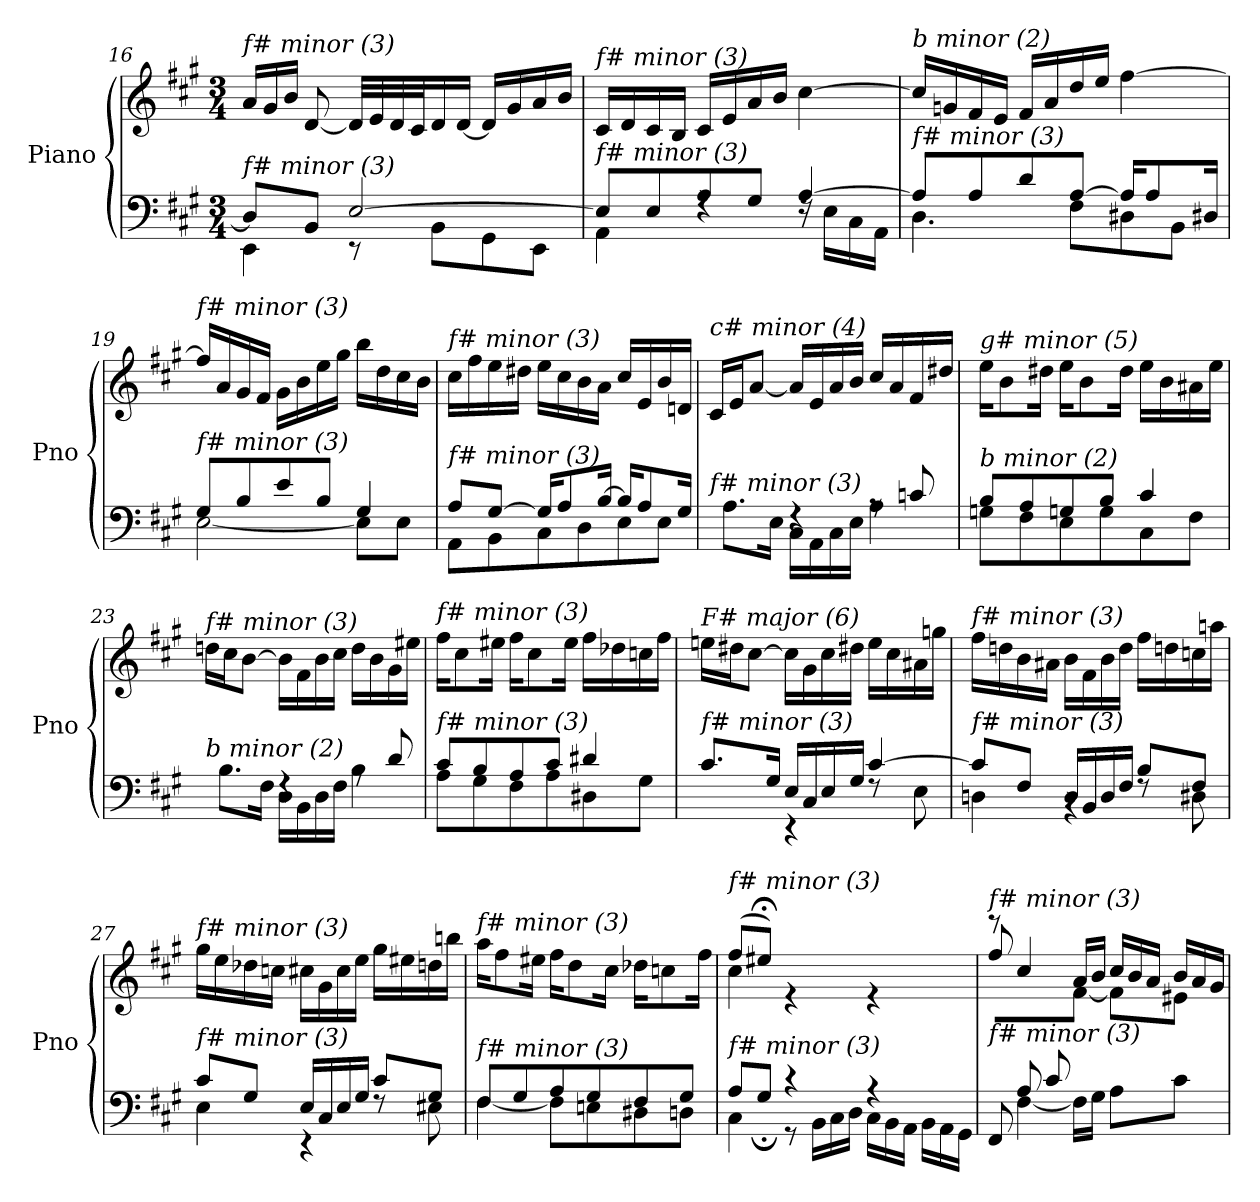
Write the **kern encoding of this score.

**kern	**kern
*part1	*part1
*staff2	*staff1
*I"Piano	*
*I'Pno	*
!!LO:PB:g=z
*clefF4	*clefG2
*k[f#c#g#]	*k[f#c#g#]
*M3/4	*M3/4
=16	=16
*^	*
*	*	*Xtuplet
!	!	!LO:TX:i:t=f# minor (3)
!LO:TX:i:t=f# minor (3)	!	!
8D/L]	4EE\	24a/LL
.	.	24g#/
.	.	24b/JJ
8BB/J	.	[8d/
[2E/	8r	32d/LLL]
.	.	32e/
.	.	32d/
.	.	32c#/J
.	8BB\L	16d/
.	.	[16d/JJ
.	8GG#\	16d/LL]
.	.	16g#/
.	8EE\J	16a/
.	.	16b/JJ
=17	=17	=17
!	!	!LO:TX:i:t=f# minor (3)
!LO:TX:i:t=f# minor (3)	!	!
8E/L]	4AA\	16c#/LL
.	.	16d/
8E/	.	16c#/
.	.	16B/JJ
8A/	4rF	16c#/LL
.	.	16e/
8G#/J	.	16a/
.	.	16b/JJ
[4A/	16rF	[4cc#\
.	16E\LL	.
.	16C#\	.
.	16AA\JJ	.
=18	=18	=18
!	!	!LO:TX:i:t=b minor (2)
!LO:TX:i:t=f# minor (3)	!	!
8A/L]	4.D\	16cc#/LL]
.	.	16gn/
8A/	.	16f#/
.	.	16e/JJ
8d/	.	16f#/LL
.	.	16a/
[8A/J	8F#\L	16dd/
.	.	16ee/JJ
16A/KL]	8D#X\	[4ff#\
8A/	.	.
.	8BB\J	.
16D#X/Jk	.	.
=19	=19	=19
!	!	!LO:TX:i:t=f# minor (3)
!LO:TX:i:t=f# minor (3)	!	!
8G#/L	[2E\	16ff#/LL]
.	.	16a/
8B/	.	16g#/
.	.	16f#/JJ
8e/	.	16g#\LL
.	.	16b\
8B/J	.	16ee\
.	.	16gg#\JJ
4G#/	8E\L]	16bb\LL
.	.	16dd\
.	8E\J	16cc#\
.	.	16b\JJ
!!LO:LB:g=z
=20	=20	=20
!	!	!LO:TX:i:t=f# minor (3)
!LO:TX:i:t=f# minor (3)	!	!
8A/L	8AA\L	16cc#\LL
.	.	16ff#\
[8G#/J	8BB\	16ee\
.	.	16dd#X\JJ
16G#/KL]	8C#\	16ee\LL
8A/	.	16cc#\
.	8D\	16b\
[16B/Jk	.	16a\JJ
16B/KL]	8E\	16cc#/LL
8A/	.	16e/
.	8E\J	16b/
16G#/Jk	.	16dn/JJ
=21	=21	=21
!	!	!LO:TX:i:t=c# minor (4)
!LO:TX:i:t=f# minor (3)	!	!
4A/yy	8.A\L	16c#/LL
.	.	16e/J
.	.	[8a/J
.	16E\Jk	.
4rF	16C#\LL	16a/LL]
.	16AA\	16e/
.	16C#\	16a/
.	16E\JJ	16b/JJ
8rA	4A\	16cc#/LL
.	.	16a/
8cn/	.	16f#/
.	.	16dd#X/JJ
=22	=22	=22
!	!	!LO:TX:i:t=g# minor (5)
!LO:TX:i:t=b minor (2)	!	!
8B/L	8Gn\L	16ee\KL
.	.	8b\
8A/	8F#\	.
.	.	16dd#X\Jk
8Gn/	8E\	16ee\KL
.	.	8b\
8B/J	8G\	.
.	.	16dd#\Jk
4c#/	8C#\	16ee\LL
.	.	16b\
.	8F#\J	16a#X\
.	.	16ee\JJ
=23	=23	=23
!	!	!LO:TX:i:t=f# minor (3)
!LO:TX:i:t=b minor (2)	!	!
4B/yy	8.B\L	16ddn\LL
.	.	16cc#\J
.	.	[8b\J
.	16F#\Jk	.
4rF	16D\LL	16b\LL]
.	16BB\	16f#\
.	16D\	16b\
.	16F#\JJ	16cc#\JJ
8rA	4B\	16dd\LL
.	.	16b\
8d/	.	16g#\
.	.	16ee#X\JJ
!!LO:LB:g=z
=24	=24	=24
!	!	!LO:TX:i:t=f# minor (3)
!LO:TX:i:t=f# minor (3)	!	!
8c#/L	8A\L	16ff#\KL
.	.	8cc#\
8B/	8G#\	.
.	.	16ee#X\Jk
8A/	8F#\	16ff#\KL
.	.	8cc#\
8c#/J	8A\	.
.	.	16ee#\Jk
4d#X/	8D#X\	16ff#\LL
.	.	16dd-Xi\
.	8G#\J	16ccnj\
.	.	16ff#\JJ
=25	=25	=25
!	!	!LO:TX:i:t=F# major (6)
!LO:TX:i:t=f# minor (3)	!	!
8.c#/L	4c#\yy	16een\LL
.	.	16dd#X\J
.	.	[8cc#\J
16G#/Jk	.	.
16E/LL	4r	16cc#\LL]
16C#/	.	16g#\
16E/	.	16cc#\
16G#/JJ	.	16dd#X\JJ
[4c#/	8rF	16ee\LL
.	.	16cc#\
.	8E\	16a#X\
.	.	16ggn\JJ
=26	=26	=26
!	!	!LO:TX:i:t=f# minor (3)
!LO:TX:i:t=f# minor (3)	!	!
8c#/L]	4Dn\	16ff#\LL
.	.	16ddn\
8F#/J	.	16b\
.	.	16a#X\JJ
16D/LL	4rBB	16b\LL
16BB/	.	16f#\
16D/	.	16b\
16F#/JJ	.	16dd\JJ
8B/L	8rF	16ff#\LL
.	.	16ddn\
8F#/J	8D#X\	16ccnj\
.	.	16aan\JJ
!!LO:LB:g=z
=27	=27	=27
!	!	!LO:TX:i:t=f# minor (3)
!LO:TX:i:t=f# minor (3)	!	!
8c#/L	4E\	16gg#\LL
.	.	16ee\
8G#/J	.	16dd-Xi\
.	.	16ccnj\JJ
16E/LL	4r	16cc#\LL
16C#/	.	16g#\
16E/	.	16cc#\
16G#/JJ	.	16ee\JJ
8c#/L	8rF	16gg#\LL
.	.	16ee#X\
8G#/J	8E#X\	16ddn\
.	.	16bbn\JJ
=28	=28	=28
!	!	!LO:TX:i:t=f# minor (3)
!LO:TX:i:t=f# minor (3)	!	!
8F#/L	[4F#\	16aa\KL
.	.	8ff#\
8G#/	.	.
.	.	16ee#X\Jk
8A/	8F#\L]	16ff#\KL
.	.	8dd\
8G#/	8En\	.
.	.	16cc#\Jk
8F#/	8D#X\	16dd-Xi\KL
.	.	8ccnj\
8G#/J	8Dn\J	.
.	.	16ff#\Jk
=29	=29	=29
*	*^	*^
!	!	!	!LO:TX:i:t=f# minor (3)	!
!LO:TX:i:t=f# minor (3)	!	!	!	!
4ryy	8A/L	4C#\	(8ff#/L	4cc#\
.	8G#;</J	.	8ee#X;</J)	.
2ryy	4r	8r	4re	2ryy
*	*	*Xtuplet	*	*
.	.	24BB\LL	.	.
.	.	24C#\	.	.
.	.	24D\JJ	.	.
.	4r	24C#\LL	4re	.
.	.	24BB\	.	.
.	.	24AA\JJ	.	.
.	.	24BB\LL	.	.
.	.	24AA\	.	.
.	.	24GG#\JJ	.	.
=30	=30	=30	=30	=30
!	!	!	!LO:TX:i:t=f# minor (3)	!
!LO:TX:i:t=f# minor (3)	!	!	!	!
*	*v	*v	*	*
8ryy	8FF#/	8ff#/	8reee
8A/L	[4F#\	4cc#/	4ryy
8c#/	.	.	.
4.ryy	16F#\LL]	16a/LL	[8f#\J
.	16G#\JJ	16b/JJ	.
.	8A\L	24cc#/LL	8f#\L]
.	.	24b/	.
.	.	24a/JJ	.
.	8c#\J	24b/LL	8e#X\J
.	.	24a/	.
.	.	24g#/JJ	.
*v	*v	*	*
*	*v	*v
=	=
*-	*-
